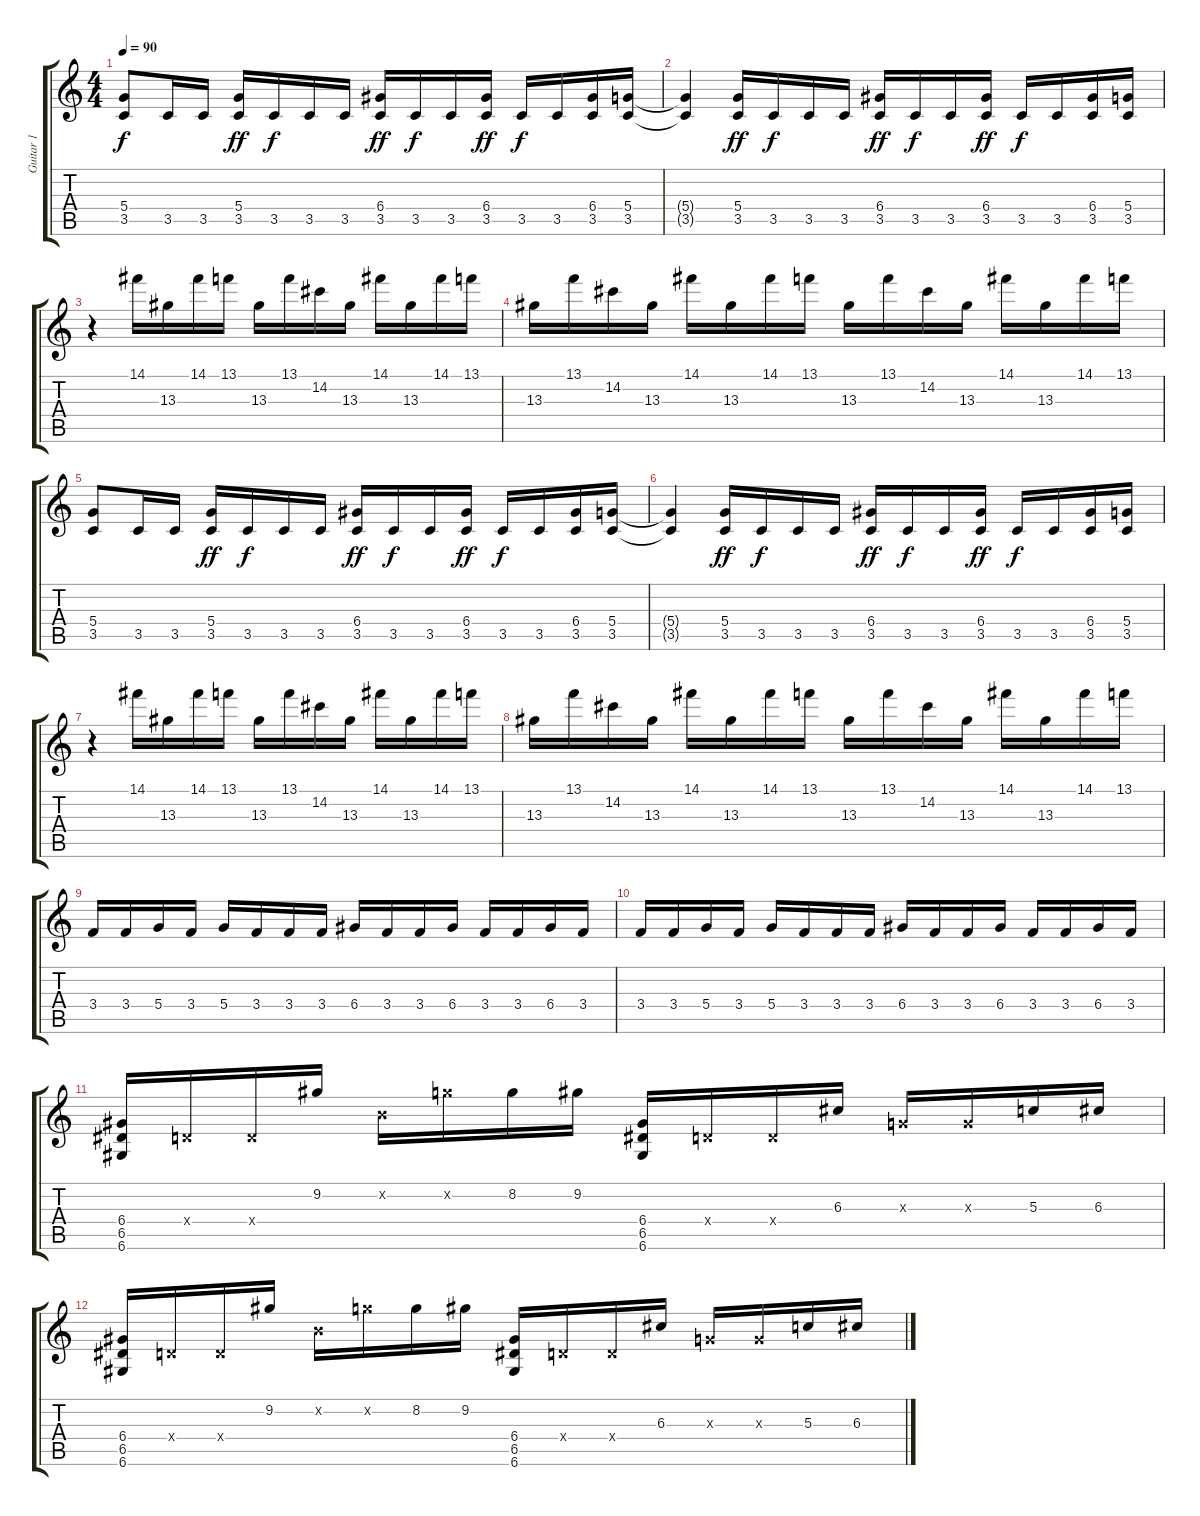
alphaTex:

\track ("Guitar 1" "Guitar 1") {instrument overdrivenguitar}
\staff {score tabs}
\tuning (E4 B3 G3 D3 A2 D2) {hide}
\ts (4 4)
\tempo 90
\clef g2
\ks c
(5.4 3.5).8{dy f instrument overdrivenguitar} 3.5.16 3.5.16 (5.4 3.5).16{dy ff} 3.5.16{dy f} 3.5.16 3.5.16 (6.4 3.5).16{dy ff} 3.5.16{dy f} 3.5.16 (6.4 3.5).16{dy ff} 3.5.16{dy f} 3.5.16 (6.4 3.5).16 (5.4 3.5).16 |
(5.4{t} 3.5{t}).4 (5.4 3.5).16{dy ff} 3.5.16{dy f} 3.5.16 3.5.16 (6.4 3.5).16{dy ff} 3.5.16{dy f} 3.5.16 (6.4 3.5).16{dy ff} 3.5.16{dy f} 3.5.16 (6.4 3.5).16 (5.4 3.5).16 |
r.4{volume 10 instrument lead1square} 14.1.16 13.3.16 14.1.16 13.1.16 13.3.16 13.1.16 14.2.16 13.3.16 14.1.16 13.3.16 14.1.16 13.1.16 |
13.3.16 13.1.16 14.2.16 13.3.16 14.1.16 13.3.16 14.1.16 13.1.16 13.3.16 13.1.16 14.2.16 13.3.16 14.1.16 13.3.16 14.1.16 13.1.16 |
(5.4 3.5).8{instrument overdrivenguitar} 3.5.16 3.5.16 (5.4 3.5).16{dy ff} 3.5.16{dy f} 3.5.16 3.5.16 (6.4 3.5).16{dy ff} 3.5.16{dy f} 3.5.16 (6.4 3.5).16{dy ff} 3.5.16{dy f} 3.5.16 (6.4 3.5).16 (5.4 3.5).16 |
(5.4{t} 3.5{t}).4 (5.4 3.5).16{dy ff} 3.5.16{dy f} 3.5.16 3.5.16 (6.4 3.5).16{dy ff} 3.5.16{dy f} 3.5.16 (6.4 3.5).16{dy ff} 3.5.16{dy f} 3.5.16 (6.4 3.5).16 (5.4 3.5).16 |
r.4{volume 10 instrument lead1square} 14.1.16 13.3.16 14.1.16 13.1.16 13.3.16 13.1.16 14.2.16 13.3.16 14.1.16 13.3.16 14.1.16 13.1.16 |
13.3.16 13.1.16 14.2.16 13.3.16 14.1.16 13.3.16 14.1.16 13.1.16 13.3.16 13.1.16 14.2.16 13.3.16 14.1.16 13.3.16 14.1.16 13.1.16 |
3.4.16{volume 13 instrument overdrivenguitar} 3.4.16 5.4.16 3.4.16 5.4.16 3.4.16 3.4.16 3.4.16 6.4.16 3.4.16 3.4.16 6.4.16 3.4.16 3.4.16 6.4.16 3.4.16 |
3.4.16 3.4.16 5.4.16 3.4.16 5.4.16 3.4.16 3.4.16 3.4.16 6.4.16 3.4.16 3.4.16 6.4.16 3.4.16 3.4.16 6.4.16 3.4.16 |
(6.4 6.5 6.6).16 0.4{x}.16 0.4{x}.16 9.2.16 0.2{x}.16 8.2{x}.16 8.2.16 9.2.16 (6.4 6.5 6.6).16 0.4{x}.16 0.4{x}.16 6.3.16 0.3{x}.16 0.3{x}.16 5.3.16 6.3.16 |
(6.4 6.5 6.6).16 0.4{x}.16 0.4{x}.16 9.2.16 0.2{x}.16 8.2{x}.16 8.2.16 9.2.16 (6.4 6.5 6.6).16 0.4{x}.16 0.4{x}.16 6.3.16 0.3{x}.16 0.3{x}.16 5.3.16 6.3.16
